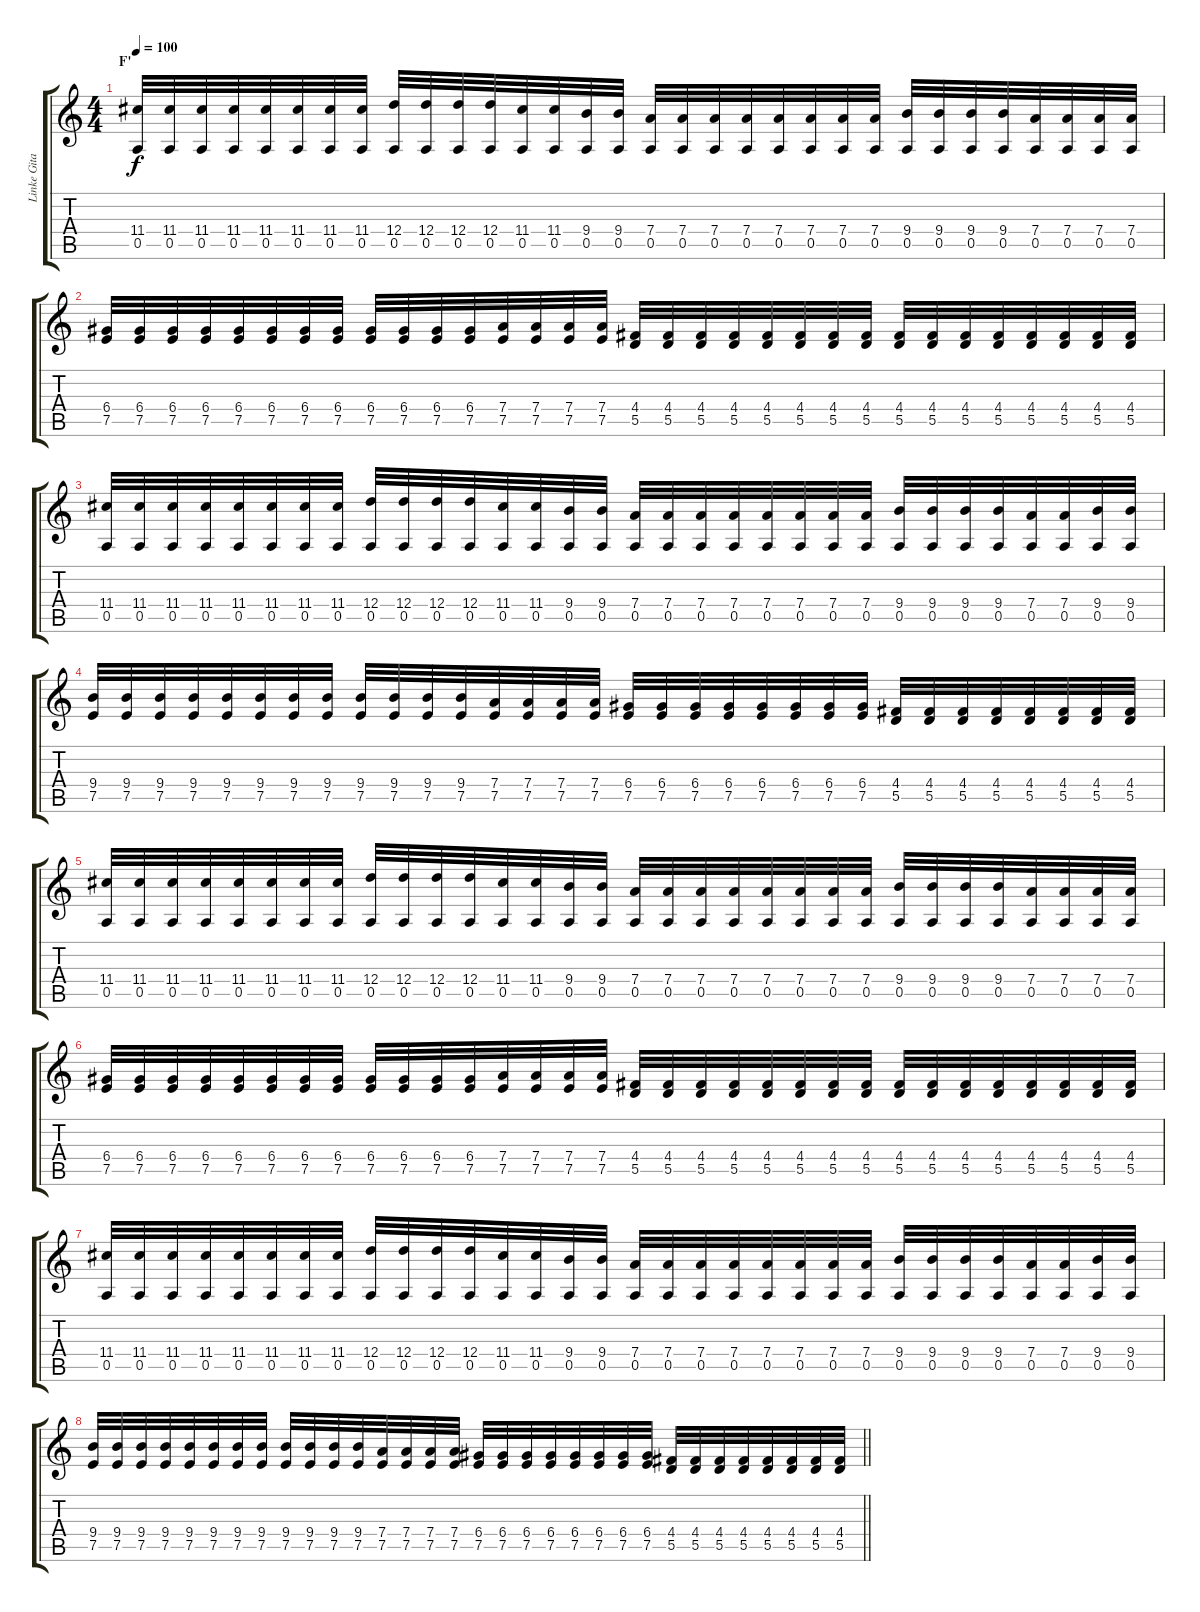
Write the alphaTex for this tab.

\track ("Linke Gitarre" "Linke Gita") {instrument distortionguitar}
\staff {score tabs}
\tuning (E4 B3 G3 D3 A2 E2) {hide}
\ts (4 4)
\section ("" "F'")
\tempo 100
\clef g2
\ks c
(11.4 0.5).32{dy f} (11.4 0.5).32 (11.4 0.5).32 (11.4 0.5).32 (11.4 0.5).32 (11.4 0.5).32 (11.4 0.5).32 (11.4 0.5).32 (12.4 0.5).32 (12.4 0.5).32 (12.4 0.5).32 (12.4 0.5).32 (11.4 0.5).32 (11.4 0.5).32 (9.4 0.5).32 (9.4 0.5).32 (7.4 0.5).32 (7.4 0.5).32 (7.4 0.5).32 (7.4 0.5).32 (7.4 0.5).32 (7.4 0.5).32 (7.4 0.5).32 (7.4 0.5).32 (9.4 0.5).32 (9.4 0.5).32 (9.4 0.5).32 (9.4 0.5).32 (7.4 0.5).32 (7.4 0.5).32 (7.4 0.5).32 (7.4 0.5).32 |
(6.4 7.5).32 (6.4 7.5).32 (6.4 7.5).32 (6.4 7.5).32 (6.4 7.5).32 (6.4 7.5).32 (6.4 7.5).32 (6.4 7.5).32 (6.4 7.5).32 (6.4 7.5).32 (6.4 7.5).32 (6.4 7.5).32 (7.4 7.5).32 (7.4 7.5).32 (7.4 7.5).32 (7.4 7.5).32 (4.4 5.5).32 (4.4 5.5).32 (4.4 5.5).32 (4.4 5.5).32 (4.4 5.5).32 (4.4 5.5).32 (4.4 5.5).32 (4.4 5.5).32 (4.4 5.5).32 (4.4 5.5).32 (4.4 5.5).32 (4.4 5.5).32 (4.4 5.5).32 (4.4 5.5).32 (4.4 5.5).32 (4.4 5.5).32 |
(11.4 0.5).32 (11.4 0.5).32 (11.4 0.5).32 (11.4 0.5).32 (11.4 0.5).32 (11.4 0.5).32 (11.4 0.5).32 (11.4 0.5).32 (12.4 0.5).32 (12.4 0.5).32 (12.4 0.5).32 (12.4 0.5).32 (11.4 0.5).32 (11.4 0.5).32 (9.4 0.5).32 (9.4 0.5).32 (7.4 0.5).32 (7.4 0.5).32 (7.4 0.5).32 (7.4 0.5).32 (7.4 0.5).32 (7.4 0.5).32 (7.4 0.5).32 (7.4 0.5).32 (9.4 0.5).32 (9.4 0.5).32 (9.4 0.5).32 (9.4 0.5).32 (7.4 0.5).32 (7.4 0.5).32 (9.4 0.5).32 (9.4 0.5).32 |
(9.4 7.5).32 (9.4 7.5).32 (9.4 7.5).32 (9.4 7.5).32 (9.4 7.5).32 (9.4 7.5).32 (9.4 7.5).32 (9.4 7.5).32 (9.4 7.5).32 (9.4 7.5).32 (9.4 7.5).32 (9.4 7.5).32 (7.4 7.5).32 (7.4 7.5).32 (7.4 7.5).32 (7.4 7.5).32 (6.4 7.5).32 (6.4 7.5).32 (6.4 7.5).32 (6.4 7.5).32 (6.4 7.5).32 (6.4 7.5).32 (6.4 7.5).32 (6.4 7.5).32 (4.4 5.5).32 (4.4 5.5).32 (4.4 5.5).32 (4.4 5.5).32 (4.4 5.5).32 (4.4 5.5).32 (4.4 5.5).32 (4.4 5.5).32 |
(11.4 0.5).32 (11.4 0.5).32 (11.4 0.5).32 (11.4 0.5).32 (11.4 0.5).32 (11.4 0.5).32 (11.4 0.5).32 (11.4 0.5).32 (12.4 0.5).32 (12.4 0.5).32 (12.4 0.5).32 (12.4 0.5).32 (11.4 0.5).32 (11.4 0.5).32 (9.4 0.5).32 (9.4 0.5).32 (7.4 0.5).32 (7.4 0.5).32 (7.4 0.5).32 (7.4 0.5).32 (7.4 0.5).32 (7.4 0.5).32 (7.4 0.5).32 (7.4 0.5).32 (9.4 0.5).32 (9.4 0.5).32 (9.4 0.5).32 (9.4 0.5).32 (7.4 0.5).32 (7.4 0.5).32 (7.4 0.5).32 (7.4 0.5).32 |
(6.4 7.5).32 (6.4 7.5).32 (6.4 7.5).32 (6.4 7.5).32 (6.4 7.5).32 (6.4 7.5).32 (6.4 7.5).32 (6.4 7.5).32 (6.4 7.5).32 (6.4 7.5).32 (6.4 7.5).32 (6.4 7.5).32 (7.4 7.5).32 (7.4 7.5).32 (7.4 7.5).32 (7.4 7.5).32 (4.4 5.5).32 (4.4 5.5).32 (4.4 5.5).32 (4.4 5.5).32 (4.4 5.5).32 (4.4 5.5).32 (4.4 5.5).32 (4.4 5.5).32 (4.4 5.5).32 (4.4 5.5).32 (4.4 5.5).32 (4.4 5.5).32 (4.4 5.5).32 (4.4 5.5).32 (4.4 5.5).32 (4.4 5.5).32 |
(11.4 0.5).32 (11.4 0.5).32 (11.4 0.5).32 (11.4 0.5).32 (11.4 0.5).32 (11.4 0.5).32 (11.4 0.5).32 (11.4 0.5).32 (12.4 0.5).32 (12.4 0.5).32 (12.4 0.5).32 (12.4 0.5).32 (11.4 0.5).32 (11.4 0.5).32 (9.4 0.5).32 (9.4 0.5).32 (7.4 0.5).32 (7.4 0.5).32 (7.4 0.5).32 (7.4 0.5).32 (7.4 0.5).32 (7.4 0.5).32 (7.4 0.5).32 (7.4 0.5).32 (9.4 0.5).32 (9.4 0.5).32 (9.4 0.5).32 (9.4 0.5).32 (7.4 0.5).32 (7.4 0.5).32 (9.4 0.5).32 (9.4 0.5).32 |
\barLineRight lightlight
(9.4 7.5).32 (9.4 7.5).32 (9.4 7.5).32 (9.4 7.5).32 (9.4 7.5).32 (9.4 7.5).32 (9.4 7.5).32 (9.4 7.5).32 (9.4 7.5).32 (9.4 7.5).32 (9.4 7.5).32 (9.4 7.5).32 (7.4 7.5).32 (7.4 7.5).32 (7.4 7.5).32 (7.4 7.5).32 (6.4 7.5).32 (6.4 7.5).32 (6.4 7.5).32 (6.4 7.5).32 (6.4 7.5).32 (6.4 7.5).32 (6.4 7.5).32 (6.4 7.5).32 (4.4 5.5).32 (4.4 5.5).32 (4.4 5.5).32 (4.4 5.5).32 (4.4 5.5).32 (4.4 5.5).32 (4.4 5.5).32 (4.4 5.5).32
